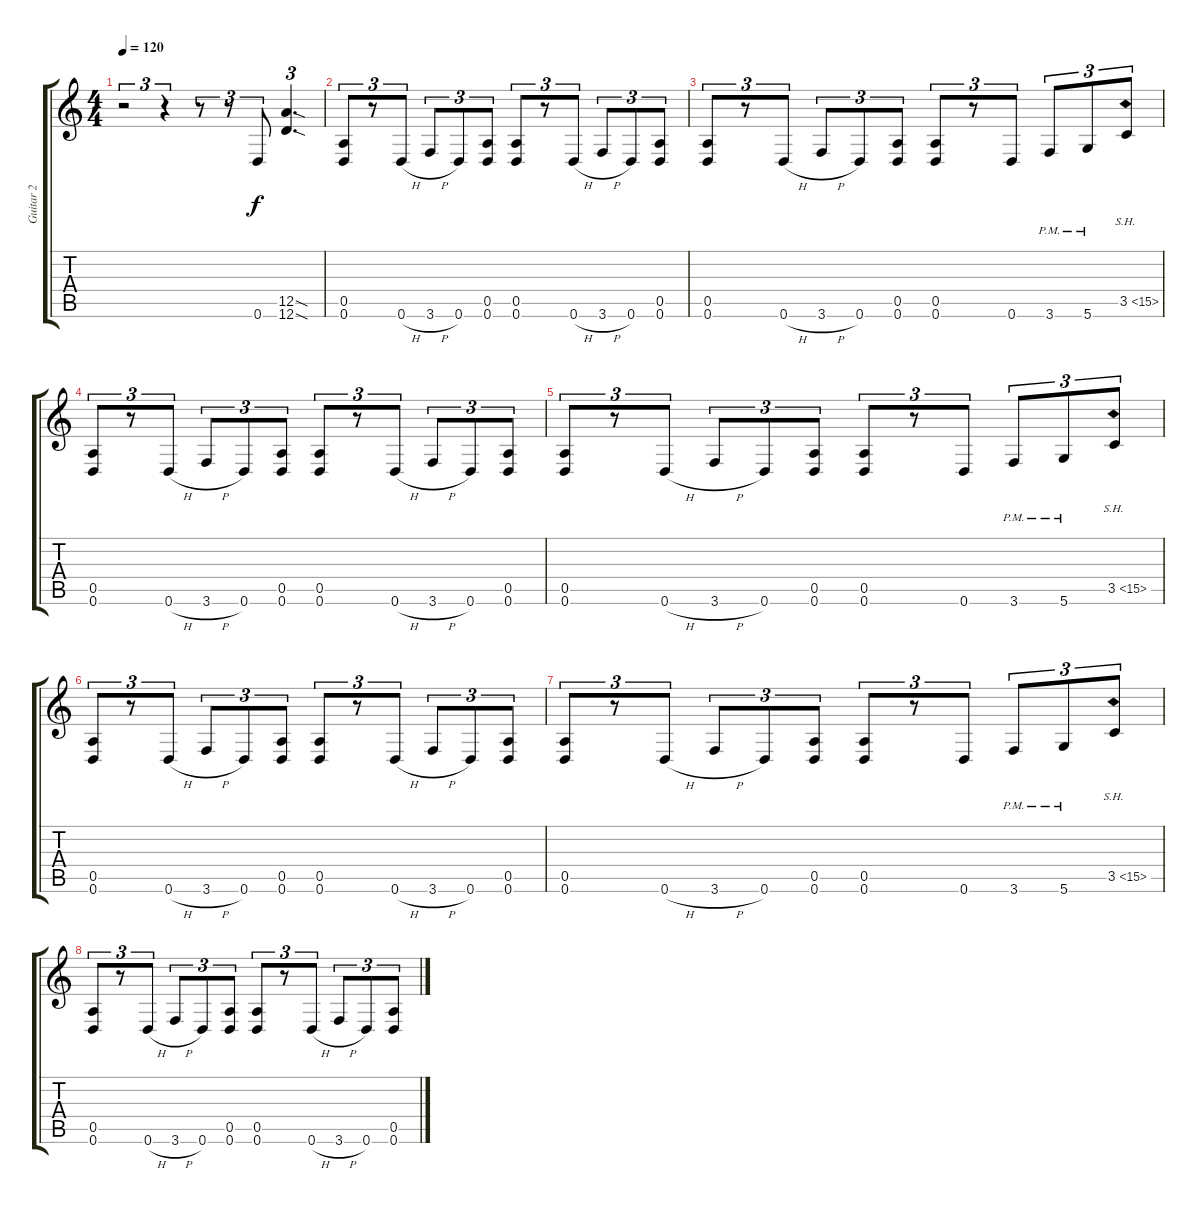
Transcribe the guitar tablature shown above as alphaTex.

\track ("Guitar 2" "Guitar 2") {instrument distortionguitar}
\staff {score tabs}
\tuning (E4 B3 G3 D3 A2 D2) {hide}
\ts (4 4)
\tempo 120
\clef g2
\ks c
r.2{tu (3 2) dy f} r.4{tu (3 2)} r.8{tu (3 2)} r.8{tu (3 2)} 0.6.8{tu (3 2)} (12.5{sod} 12.6{sod}).4{d tu (3 2)} |
(0.5 0.6).8{tu (3 2)} r.8{tu (3 2)} 0.6{h}.8{tu (3 2)} 3.6{h}.8{tu (3 2)} 0.6.8{tu (3 2)} (0.5 0.6).8{tu (3 2)} (0.5 0.6).8{tu (3 2)} r.8{tu (3 2)} 0.6{h}.8{tu (3 2)} 3.6{h}.8{tu (3 2)} 0.6.8{tu (3 2)} (0.5 0.6).8{tu (3 2)} |
(0.5 0.6).8{tu (3 2)} r.8{tu (3 2)} 0.6{h}.8{tu (3 2)} 3.6{h}.8{tu (3 2)} 0.6.8{tu (3 2)} (0.5 0.6).8{tu (3 2)} (0.5 0.6).8{tu (3 2)} r.8{tu (3 2)} 0.6.8{tu (3 2)} 3.6{pm}.8{tu (3 2)} 5.6{pm}.8{tu (3 2)} 3.5{sh 12}.8{tu (3 2)} |
(0.5 0.6).8{tu (3 2)} r.8{tu (3 2)} 0.6{h}.8{tu (3 2)} 3.6{h}.8{tu (3 2)} 0.6.8{tu (3 2)} (0.5 0.6).8{tu (3 2)} (0.5 0.6).8{tu (3 2)} r.8{tu (3 2)} 0.6{h}.8{tu (3 2)} 3.6{h}.8{tu (3 2)} 0.6.8{tu (3 2)} (0.5 0.6).8{tu (3 2)} |
(0.5 0.6).8{tu (3 2)} r.8{tu (3 2)} 0.6{h}.8{tu (3 2)} 3.6{h}.8{tu (3 2)} 0.6.8{tu (3 2)} (0.5 0.6).8{tu (3 2)} (0.5 0.6).8{tu (3 2)} r.8{tu (3 2)} 0.6.8{tu (3 2)} 3.6{pm}.8{tu (3 2)} 5.6{pm}.8{tu (3 2)} 3.5{sh 12}.8{tu (3 2)} |
(0.5 0.6).8{tu (3 2)} r.8{tu (3 2)} 0.6{h}.8{tu (3 2)} 3.6{h}.8{tu (3 2)} 0.6.8{tu (3 2)} (0.5 0.6).8{tu (3 2)} (0.5 0.6).8{tu (3 2)} r.8{tu (3 2)} 0.6{h}.8{tu (3 2)} 3.6{h}.8{tu (3 2)} 0.6.8{tu (3 2)} (0.5 0.6).8{tu (3 2)} |
(0.5 0.6).8{tu (3 2)} r.8{tu (3 2)} 0.6{h}.8{tu (3 2)} 3.6{h}.8{tu (3 2)} 0.6.8{tu (3 2)} (0.5 0.6).8{tu (3 2)} (0.5 0.6).8{tu (3 2)} r.8{tu (3 2)} 0.6.8{tu (3 2)} 3.6{pm}.8{tu (3 2)} 5.6{pm}.8{tu (3 2)} 3.5{sh 12}.8{tu (3 2)} |
(0.5 0.6).8{tu (3 2)} r.8{tu (3 2)} 0.6{h}.8{tu (3 2)} 3.6{h}.8{tu (3 2)} 0.6.8{tu (3 2)} (0.5 0.6).8{tu (3 2)} (0.5 0.6).8{tu (3 2)} r.8{tu (3 2)} 0.6{h}.8{tu (3 2)} 3.6{h}.8{tu (3 2)} 0.6.8{tu (3 2)} (0.5 0.6).8{tu (3 2)}
